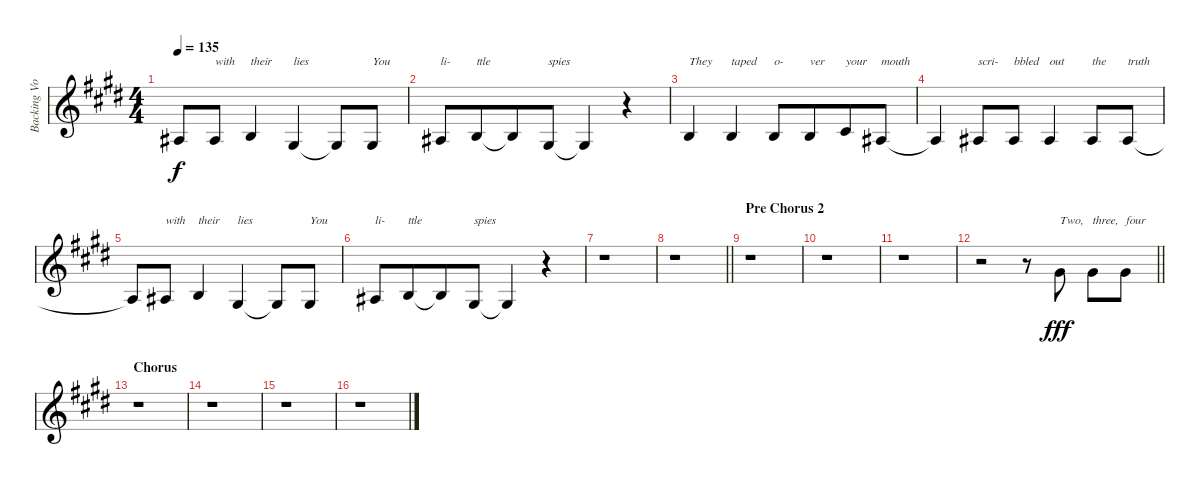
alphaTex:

\track ("Backing Vocals" "Backing Vo") {instrument tenorsax}
\staff {score}
\tuning (E4 B3 G3 D3 A2 E2) {hide}
\ts (4 4)
\tempo 135
\clef g2
\ks c#minor
3.3{t}.8{dy f} 3.3.8{txt "with"} 0.2.4{txt "their" beam Up} 1.3.4{txt "lies"} 1.3{t}.8 1.3.8{txt "You"} |
3.3.8{txt "li-"} 0.2.8{txt "ttle" beam merge} 0.2{t}.8 1.3.8{txt "spies"} 1.3{t}.4 r.4 |
0.2.4{txt "They" beam Up} 0.2.4{txt "taped" beam Up} 0.2.8{txt "o-" beam Up} 0.2.8{txt "ver" beam Up beam merge} 2.2.8{txt "your" beam Up} 3.3.8{txt "mouth" beam Up} |
3.3{t}.4 3.3.8{txt "scri-"} 3.3.8{txt "bbled"} 3.3.4{txt "out"} 3.3.8{txt "the"} 3.3.8{txt "truth"} |
3.3{t}.8 3.3.8{txt "with"} 0.2.4{txt "their" beam Up} 1.3.4{txt "lies"} 1.3{t}.8 1.3.8{txt "You"} |
3.3.8{txt "li-"} 0.2.8{txt "ttle" beam merge} 0.2{t}.8 1.3.8{txt "spies"} 1.3{t}.4 r.4 |
r.1 |
\barLineRight lightlight
r.1 |
\section ("" "Pre Chorus 2")
r.1 |
r.1 |
r.1 |
\barLineRight lightlight
r.2 r.8 9.2.8{txt "Two," dy fff volume 16 beam Down} 9.2.8{txt "three," beam Down} 9.2.8{txt "four" beam Down} |
\section ("" "Chorus")
r.1 |
r.1 |
r.1 |
r.1
